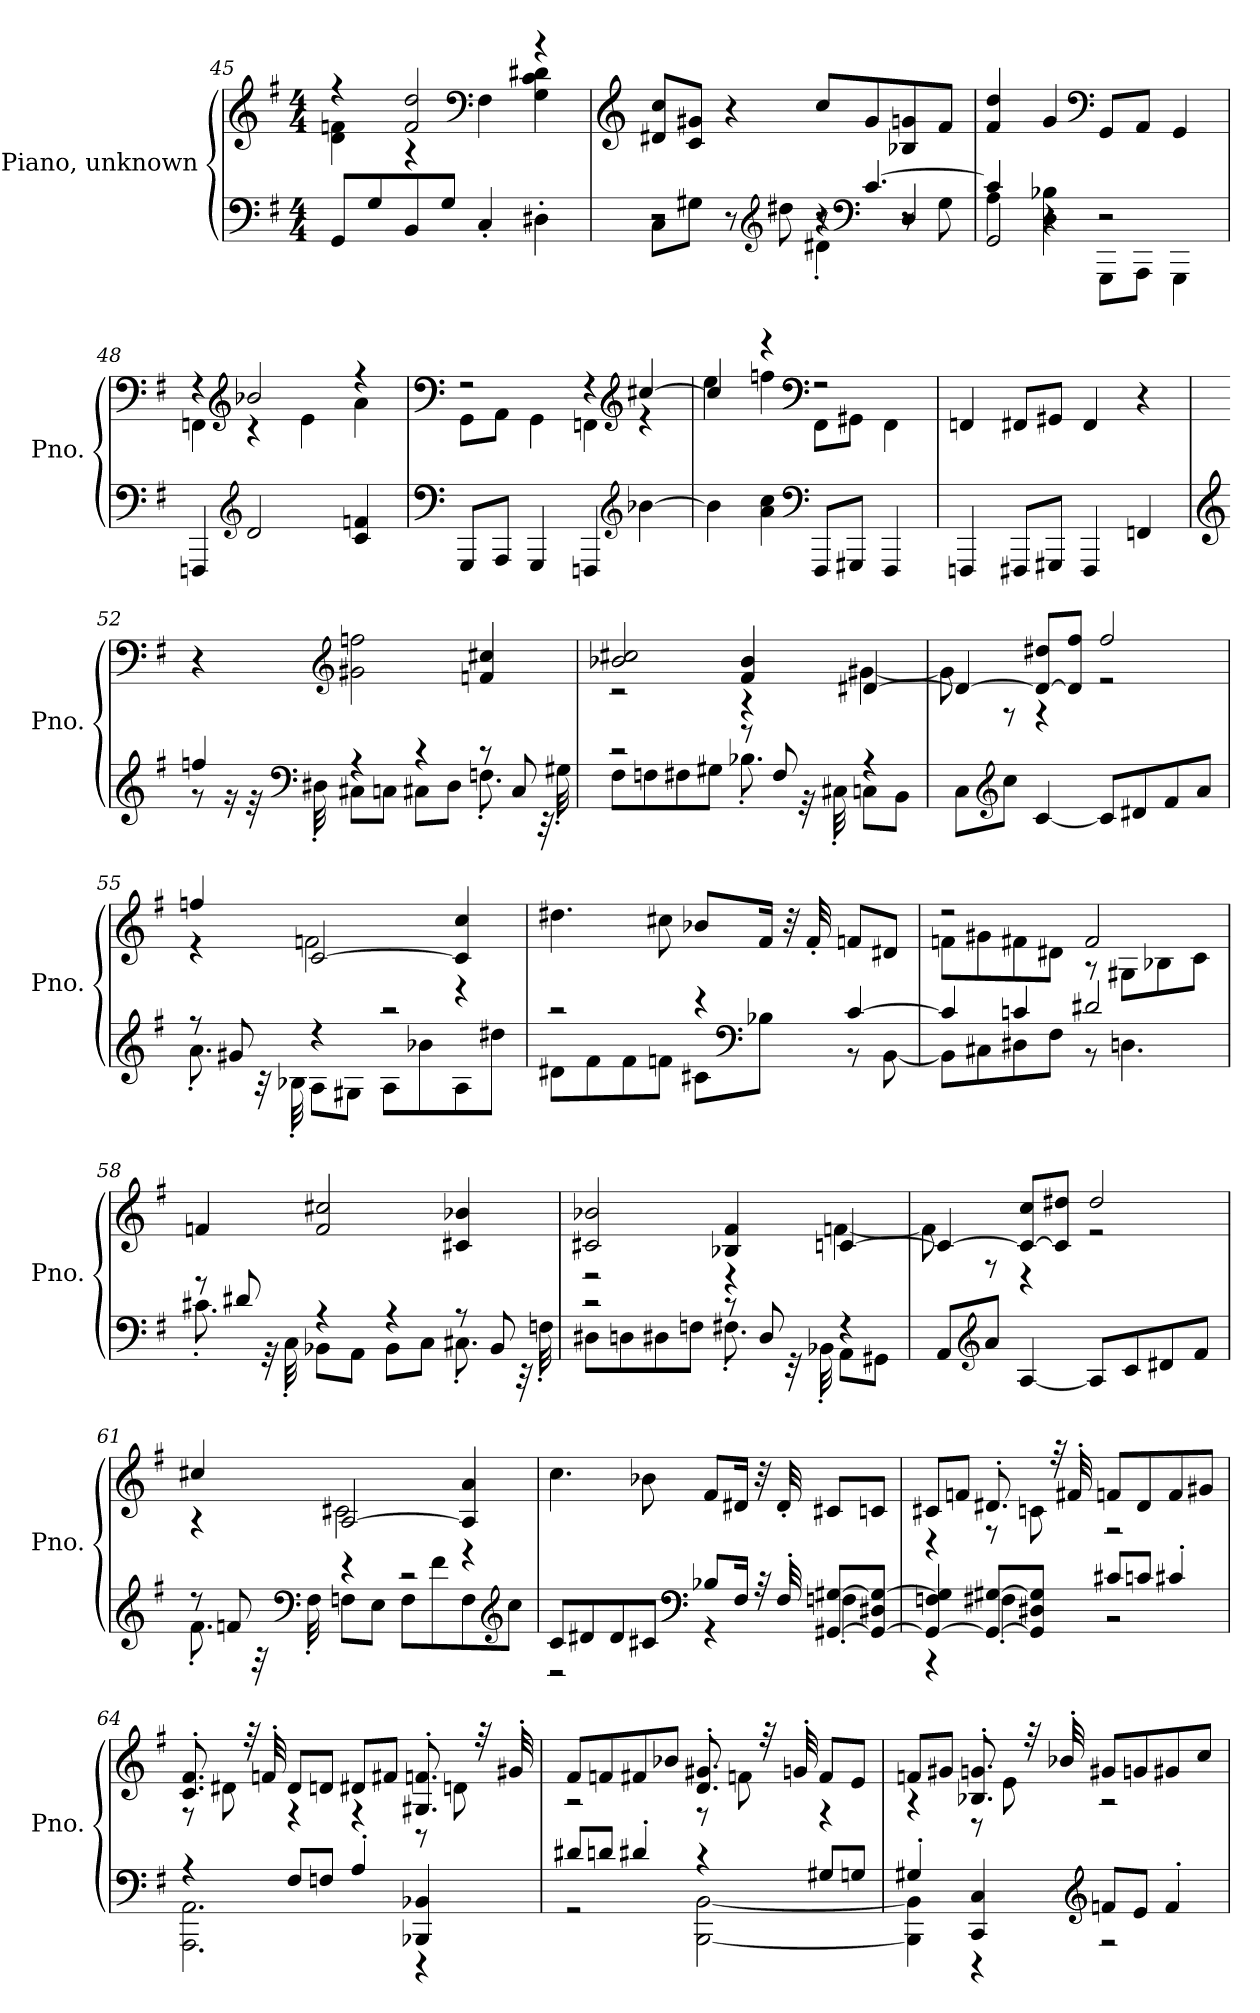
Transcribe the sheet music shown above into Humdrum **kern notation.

**kern	**kern
*part1	*part1
*staff2	*staff1
*I"Piano, unknown	*
*I'Pno.	*
!!LO:LB:g=z
*clefF4	*clefG2
*k[f#]	*k[f#]
*M4/4	*M4/4
=45	=45
*	*^
8GG/L	4r	4d\ 4fn\
8G/	.	.
8BB/	2f/ 2dd/	4r
8G/J	.	.
*	*clefF4	*
4C'/	.	4F#\
4D#X'\	4r	4G\ 4c\ 4d#X\
*	*v	*v
=46	=46
*	*clefG2
*^	*
*	*^	*
2r	8C\L	2r	8d#X/ 8cc/L
.	8G#X\J	.	8c/ 8g#X/J
.	8r	.	4r
*clefG2	*	*	*
.	8dd#X\	.	.
8r	4d#X'\	4r	8cc/L
*clefF4	*	*	*
[4.c/	.	.	8g#/
.	8r	4D/	8B-X/ 8gn/
.	8G#\	.	8f#/J
=47	=47	=47	=47
4c/]	4A\	2GG/	4f#/ 4dd/
4r	4D\ 4B-X\	.	4g/
*	*	*	*clefF4
2r	8GGG\L	2r	8GG/L
.	8AAA\J	.	8AA/J
.	4GGG\	.	4GG/
*v	*v	*v	*
=48	=48
*	*^
4FFFn/	4r	4FFn\
*clefG2	*clefG2	*
2d/	2b-X/	4r
.	.	4e\
4c/ 4fn/	4r	4a\
!!LO:LB:g=z	!!
=49	=49	=49
*clefF4	*clefF4	*
8GGG/L	2r	8GG\L
8AAA/J	.	8AA\J
4GGG/	.	4GG\
4FFFn/	4r	4FFn\
*clefG2	*clefG2	*
[4b-X\	[4cc#X/	4r
=50	=50	=50
4b-\]	4cc#/]	4ee\
4a\ 4cc\	4r	4ffn\
*clefF4	*clefF4	*
8FFF#/L	2r	8FF#\L
8GGG#X/J	.	8GG#X\J
4FFF#/	.	4FF#\
*	*v	*v
=51	=51
4FFFn/	4FFn/
8FFF#X/L	8FF#X/L
8GGG#X/J	8GG#X/J
4FFF#/	4FF#/
4FFn/	4r
!!LO:LB:g=z
=52	=52
*clefG2	*
*^	*
4ffn/	8r	4r
.	16r	.
.	32r	.
*clefF4	*	*
.	32D#X'\	.
*	*	*clefG2
4r	8C#X\L	2g#X\ 2ffn\
.	8Cn\J	.
4r	8C#X\L	.
.	8D#\J	.
8r	8.Fn'\	4fn/ 4cc#X/
8C#/	.	.
.	32r	.
.	32G#X'\	.
=53	=53	=53
*	*	*^
2r	8F#\L	2b-X/ 2cc#X/	2r
.	8Fn\	.	.
.	8F#X\	.	.
.	8G#X\J	.	.
8r	8.B-X'\	4f#/ 4b-/	4r
8F#/	.	.	.
.	32r	.	.
.	32C#X'\	.	.
4r	8Cn\L	[4d#X/	[4g#X\
.	8BB\J	.	.
*v	*v	*	*
!!LO:PB:g=z	!!
=54	=54	=54
8C\L	4d#/_	8g#\]
*clefG2	*	*
8cc\J	.	8r
[4c/	8d#/_ 8dd#X/L	4r
.	8d#/] 8ff#/J	.
8c/L]	2ff#/	2r
8d#X/	.	.
8f#/	.	.
8a/J	.	.
=55	=55	=55
*^	*	*
8r	8.a'\	4ffn/	4r
8g#X/	.	.	.
.	32r	.	.
.	32B-X'\	.	.
4r	8A\L	[2c/	2fn\
.	8G#X\J	.	.
2r	8A\L	.	.
.	8b-X\	.	.
.	8A\	4c/] 4cc/	4r
.	8dd#X\J	.	.
*	*	*v	*v
!!LO:LB:g=z
=56	=56	=56
2r	8d#X\L	4.dd#X\
.	8f#\	.
.	8f#\	.
.	8fn\J	8cc#X\
4r	8c#X\L	8b-X/L
*clefF4	*	*
.	8B-X\J	16f#/Jk
.	.	32r
.	.	32f#'/
[4c#/	8r	8fn/L
.	[8BB\	8d#X/J
=57	=57	=57
*	*	*^
4c#/]	8BB\L]	2r	8fn\L
.	8C#X\	.	8g#X\
4cn/	8D#X\	.	8f#X\
.	8F#\J	.	8d#X\J
2d#X/	8r	2f#/	8r
.	4.Dn\	.	8G#X\L
.	.	.	8B-X\
.	.	.	8c\J
*	*	*v	*v
!!LO:LB:g=z
=58	=58	=58
8r	8.c#X'\	4fn/
8d#X/	.	.
.	32r	.
.	32C'\	.
4r	8BB-X\L	2f/ 2cc#X/
.	8AA\J	.
4r	8BB-\L	.
.	8C\J	.
8r	8.C#X'\	4c#X/ 4b-X/
8BB-/	.	.
.	32r	.
.	32Fn'\	.
=59	=59	=59
*	*	*^
2r	8D#X\L	2c#X/ 2b-X/	2r
.	8Dn\	.	.
.	8D#X\	.	.
.	8Fn\J	.	.
8r	8.F#X'\	4B-X/ 4f#/	4r
8D#/	.	.	.
.	32r	.	.
.	32BB-X'\	.	.
4r	8AA\L	[4cn/	[4fn\
.	8GG#X\J	.	.
*v	*v	*	*
!!LO:LB:g=z	!!
=60	=60	=60
8AA/L	4c/_	8f\]
*clefG2	*	*
8a/J	.	8r
[4A/	8c/_ 8cc/L	4r
.	8c/] 8dd#X/J	.
8A/L]	2dd#/	2r
8c/	.	.
8d#X/	.	.
8f#/J	.	.
=61	=61	=61
*^	*	*
8r	8.f#'\	4cc#X/	4r
8fn/	.	.	.
.	32r	.	.
*clefF4	*	*	*
.	32F#'\	.	.
4r	8Fn\L	[2A/	2c#X\
.	8E\J	.	.
2r	8F\L	.	.
.	8f\	.	.
.	8F\	4A/] 4a/	4r
*clefG2	*	*	*
.	8cc\J	.	.
*	*	*v	*v
!!LO:LB:g=z
=62	=62	=62
8c/L	2r	4.cc\
8d#X/	.	.
8d#/	.	.
8c#X/J	.	8b-X\
*clefF4	*	*
8B-X/L	4r	8f#/L
16F#/Jk	.	16d#X/Jk
32r	.	32r
32F#'/	.	32d#'/
[8GG#X/ [8G#X/L	4Fn'\	8c#X/L
8GG#/_ 8D#X/ 8G#/_J	.	8cn/J
=63	=63	=63
*	*	*^
4GG#/_ 4Fn/ 4G#/]	4r	8c#X/L	4r
.	.	8fn/J	.
8GG#/_ [8G#X/L	4F#X'\	8.d#X'/	8r
8GG#/] 8D#X/ 8G#/]J	.	.	8cn\
.	.	32r	.
.	.	32f#X'/	.
8c#X/L	2r	8fn/L	2r
8cn/J	.	8d#/	.
4c#X'/	.	8f/	.
.	.	8g#X/J	.
!!LO:LB:g=z	!!
=64	=64	=64	=64
4r	2.AAA\ 2.AA\	8.c/' 8.f#/'	8r
.	.	.	8d#X\
.	.	32r	.
.	.	32fn'/	.
8F#/L	.	8d#/L	4r
8Fn/J	.	8dn/J	.
4A'/	.	8d#X/L	4r
.	.	8f#X/J	.
4BBB-X/ 4BB-X/	4r	8.G#X/' 8.fn/'	8r
.	.	.	8dn\
.	.	32r	.
.	.	32g#X'/	.
=65	=65	=65	=65
8d#X/L	2r	8f#/L	2r
8dn/J	.	8fn/	.
4d#X'/	.	8f#X/	.
.	.	8b-X/J	.
4r	[2BBB\ [2BB\	8.d/' 8.g#X/'	8r
.	.	.	8fn\
.	.	32r	.
.	.	32gn'/	.
8G#X/L	.	8f/L	4r
8Gn/J	.	8e/J	.
!!LO:PB:g=z	!!
=66	=66	=66	=66
4G#X'/	4BBB\] 4BB\]	8fn/L	4r
.	.	8g#X/J	.
4CC/ 4C/	4r	8.B-X/' 8.gn/'	8r
.	.	.	8e\
.	.	32r	.
.	.	32b-X'/	.
*clefG2	*	*	*
8fn/L	2r	8g#X/L	2r
8e/J	.	8gn/	.
4f'/	.	8g#X/	.
.	.	8cc/J	.
*v	*v	*	*
*	*v	*v
=	=
*-	*-
